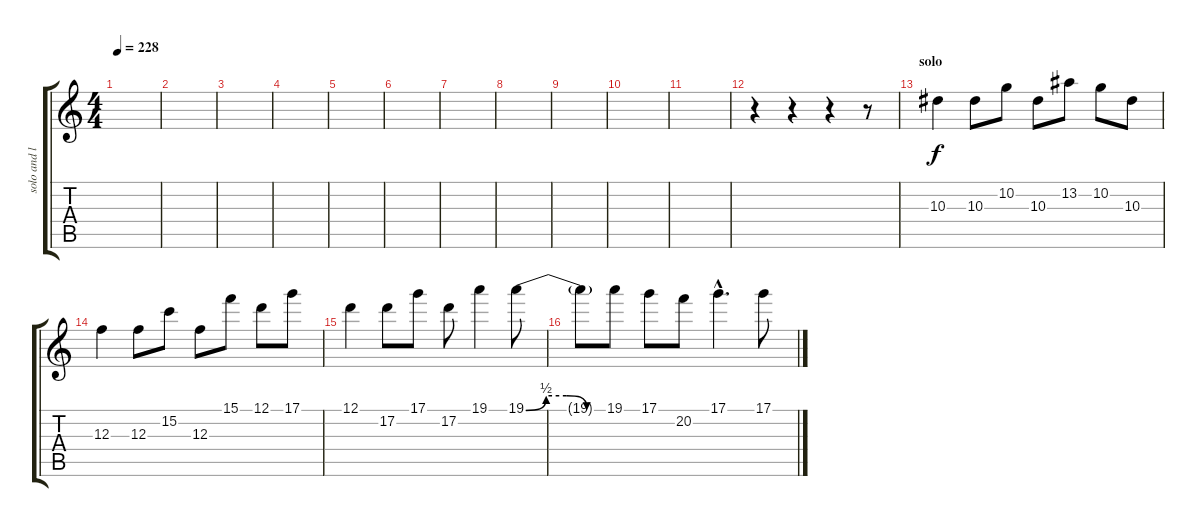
\track ("solo and licks" "solo and l") {instrument overdrivenguitar}
\staff {score tabs}
\tuning (D4 A3 F3 C3 G2 D2) {hide}
\ts (4 4)
\tempo 228
\clef g2
\ks c
|
|
|
|
|
|
|
|
|
|
|
r.4 r.4 r.4 r.8 |
\section ("" "solo")
10.3.4 10.3.8 10.2.8 10.3.8 13.2.8 10.2.8 10.3.8 |
12.3.4 12.3.8 15.2.8 12.3.8 15.1.8 12.1.8 17.1.8 |
12.1.4 17.2.8 17.1.8 17.2.8 19.1.4 19.1{be (custom 0 0 15 2 30 2 45 0 60 0)}.8 |
19.1{t}.8 19.1.8 17.1.8 20.2.8 17.1{hac}.4{d} 17.1.8
